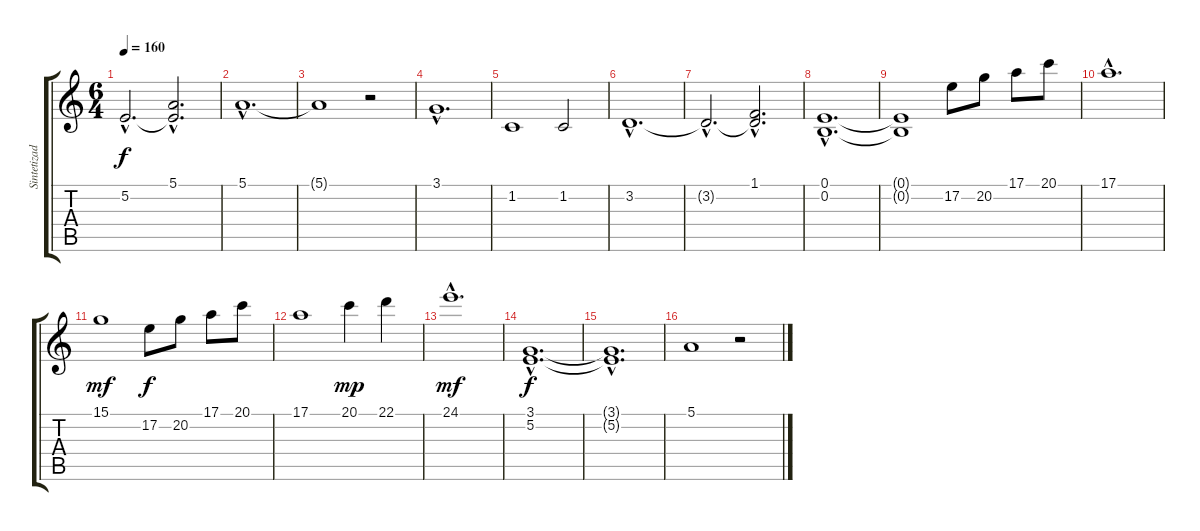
\track ("Sintetizador" "Sintetizad") {instrument stringensemble1}
\staff {score tabs}
\tuning (E4 B3 G3 D3 A2 E2) {hide}
\ts (6 4)
\tempo 160
\clef g2
\ks c
5.2{hac}.2{d dy f} (5.1{hac} 5.2{hac t}).2{d} |
5.1{hac}.1{d} |
5.1{t}.1 r.2 |
3.1{hac}.1{d} |
1.2.1 1.2.2 |
3.2{hac}.1{d} |
3.2{hac t}.2{d} (1.1{hac} 3.2{hac t}).2{d} |
(0.1{hac} 0.2{hac}).1{d} |
(0.1{t} 0.2{t}).1 17.2.8{volume 14} 20.2.8 17.1.8 20.1.8 |
17.1{hac}.1{d} |
15.1.1{dy mf} 17.2.8{dy f} 20.2.8 17.1.8 20.1.8 |
17.1.1 20.1.4{dy mp} 22.1.4 |
24.1{hac}.1{d dy mf} |
(3.1{hac} 5.2{hac}).1{d dy f volume 7} |
(3.1{hac t} 5.2{hac t}).1{d} |
5.1.1 r.2
